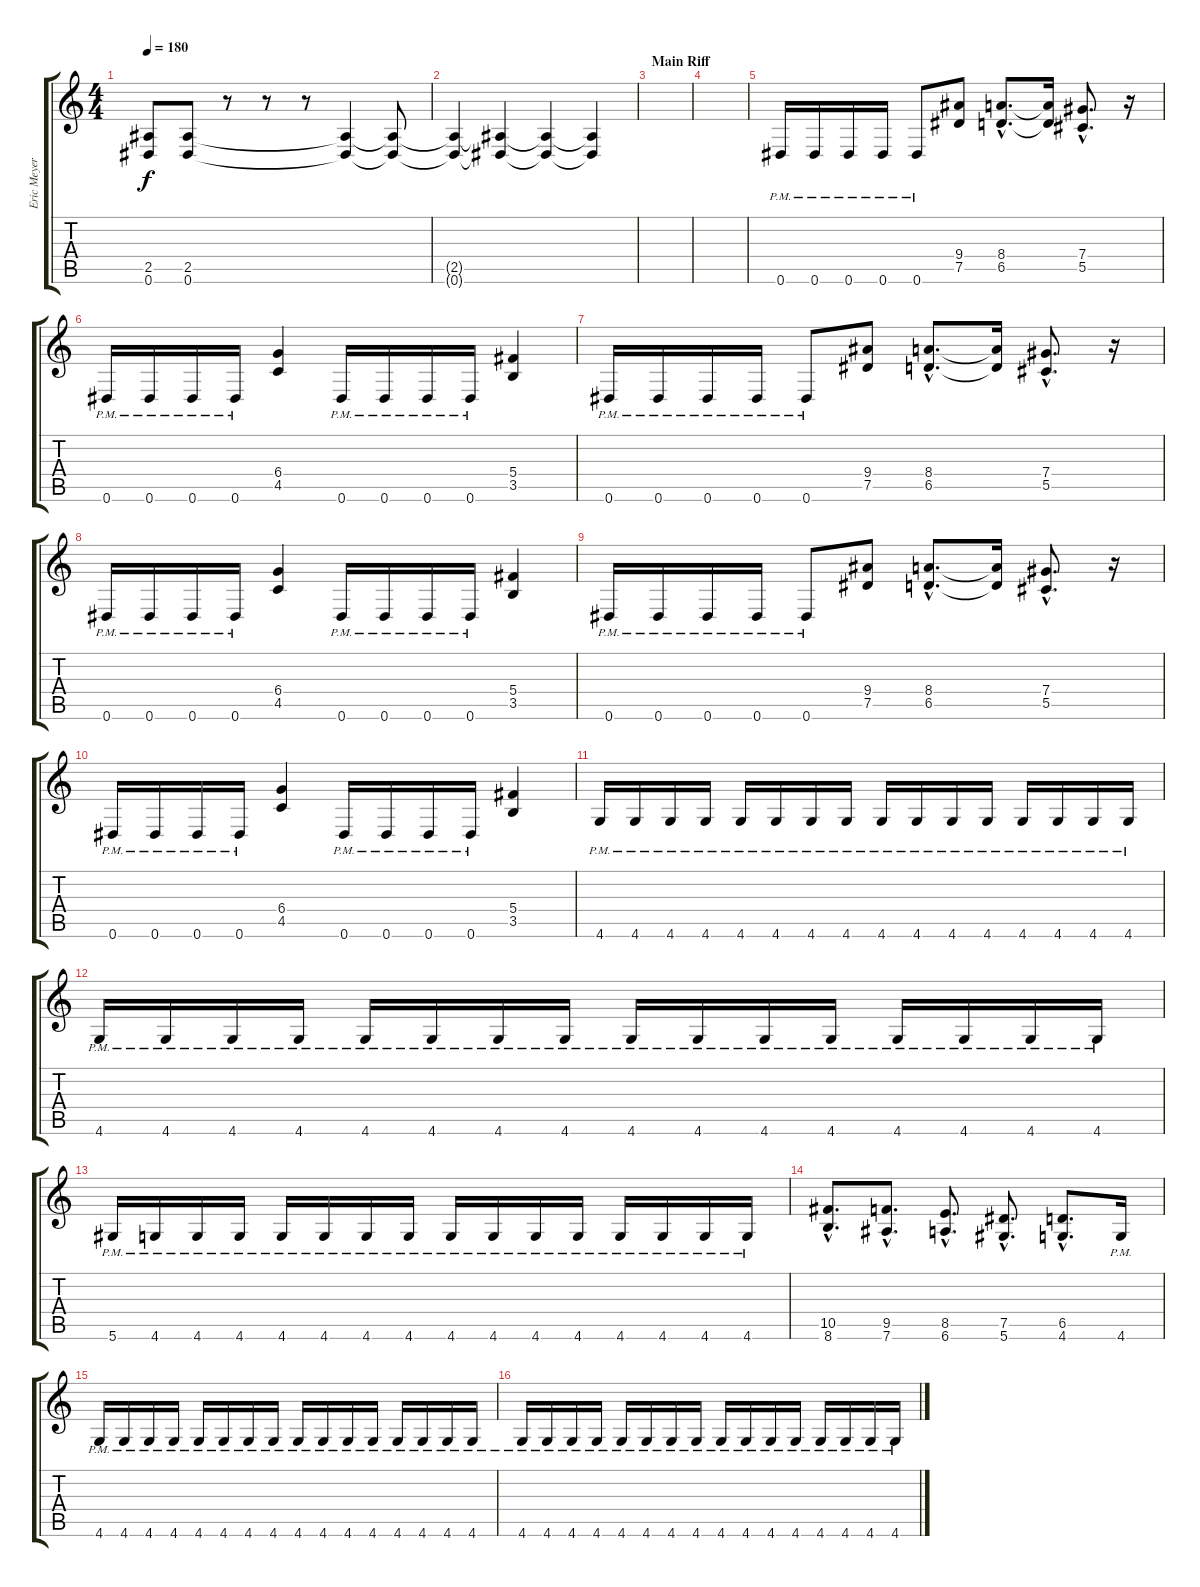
\track ("Eric Meyer" "Eric Meyer") {instrument distortionguitar}
\staff {score tabs}
\tuning (Eb4 Bb3 Gb3 Db3 Ab2 Eb2) {hide}
\ts (4 4)
\tempo 180
\clef g2
\ks c
(2.5 0.6).8{dy f} (2.5 0.6).8 r.8 r.8 r.8 (2.5{t} 0.6{t}).4 (2.5{t} 0.6{t}).8 |
(2.5{t} 0.6{t}).4 (2.5{t} 0.6{t}).4 (2.5{t} 0.6{t}).4 (2.5{t} 0.6{t}).4 |
\section ("" "Main Riff")
|
|
0.6{pm}.16 0.6{pm}.16 0.6{pm}.16 0.6{pm}.16 0.6{pm}.8 (9.4 7.5).8 (8.4{hac} 6.5{hac}).8{d} (8.4{t} 6.5{t}).16 (7.4{hac} 5.5{hac}).8{d} r.16 |
0.6{pm}.16 0.6{pm}.16 0.6{pm}.16 0.6{pm}.16 (6.4 4.5).4 0.6{pm}.16 0.6{pm}.16 0.6{pm}.16 0.6{pm}.16 (5.4 3.5).4 |
0.6{pm}.16 0.6{pm}.16 0.6{pm}.16 0.6{pm}.16 0.6{pm}.8 (9.4 7.5).8 (8.4{hac} 6.5{hac}).8{d} (8.4{t} 6.5{t}).16 (7.4{hac} 5.5{hac}).8{d} r.16 |
0.6{pm}.16 0.6{pm}.16 0.6{pm}.16 0.6{pm}.16 (6.4 4.5).4 0.6{pm}.16 0.6{pm}.16 0.6{pm}.16 0.6{pm}.16 (5.4 3.5).4 |
0.6{pm}.16 0.6{pm}.16 0.6{pm}.16 0.6{pm}.16 0.6{pm}.8 (9.4 7.5).8 (8.4{hac} 6.5{hac}).8{d} (8.4{t} 6.5{t}).16 (7.4{hac} 5.5{hac}).8{d} r.16 |
0.6{pm}.16 0.6{pm}.16 0.6{pm}.16 0.6{pm}.16 (6.4 4.5).4 0.6{pm}.16 0.6{pm}.16 0.6{pm}.16 0.6{pm}.16 (5.4 3.5).4 |
4.6{pm}.16 4.6{pm}.16 4.6{pm}.16 4.6{pm}.16 4.6{pm}.16 4.6{pm}.16 4.6{pm}.16 4.6{pm}.16 4.6{pm}.16 4.6{pm}.16 4.6{pm}.16 4.6{pm}.16 4.6{pm}.16 4.6{pm}.16 4.6{pm}.16 4.6{pm}.16 |
4.6{pm}.16 4.6{pm}.16 4.6{pm}.16 4.6{pm}.16 4.6{pm}.16 4.6{pm}.16 4.6{pm}.16 4.6{pm}.16 4.6{pm}.16 4.6{pm}.16 4.6{pm}.16 4.6{pm}.16 4.6{pm}.16 4.6{pm}.16 4.6{pm}.16 4.6{pm}.16 |
5.6{pm}.16 4.6{pm}.16 4.6{pm}.16 4.6{pm}.16 4.6{pm}.16 4.6{pm}.16 4.6{pm}.16 4.6{pm}.16 4.6{pm}.16 4.6{pm}.16 4.6{pm}.16 4.6{pm}.16 4.6{pm}.16 4.6{pm}.16 4.6{pm}.16 4.6{pm}.16 |
(10.5{hac} 8.6{hac}).8{d} (9.5{hac} 7.6{hac}).8{d} (8.5{hac} 6.6{hac}).8{d} (7.5{hac} 5.6{hac}).8{d} (6.5{hac} 4.6{hac}).8{d} 4.6{pm}.16 |
4.6{pm}.16 4.6{pm}.16 4.6{pm}.16 4.6{pm}.16 4.6{pm}.16 4.6{pm}.16 4.6{pm}.16 4.6{pm}.16 4.6{pm}.16 4.6{pm}.16 4.6{pm}.16 4.6{pm}.16 4.6{pm}.16 4.6{pm}.16 4.6{pm}.16 4.6{pm}.16 |
4.6{pm}.16 4.6{pm}.16 4.6{pm}.16 4.6{pm}.16 4.6{pm}.16 4.6{pm}.16 4.6{pm}.16 4.6{pm}.16 4.6{pm}.16 4.6{pm}.16 4.6{pm}.16 4.6{pm}.16 4.6{pm}.16 4.6{pm}.16 4.6{pm}.16 4.6{pm}.16
